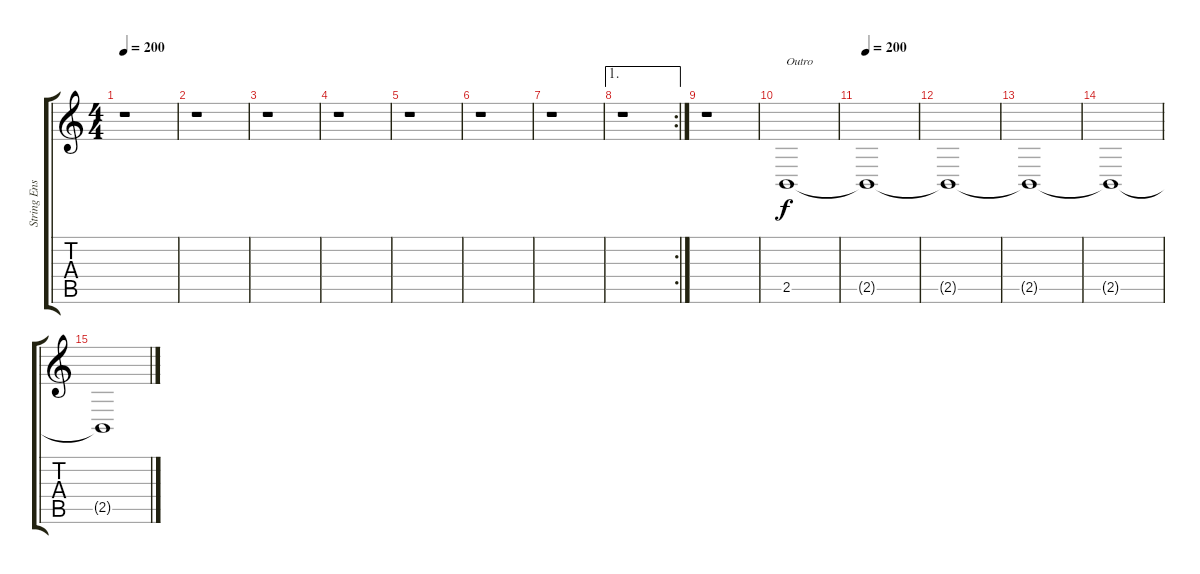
\track ("String Ensemble" "String Ens") {instrument stringensemble1}
\staff {score tabs}
\tuning (E4 B3 G3 D3 A2 E2) {hide}
\ts (4 4)
\tempo 200
\clef g2
\ks c
r.1{dy f} |
r.1 |
r.1 |
r.1 |
r.1 |
r.1 |
r.1 |
\ae 1
\rc 2
r.1 |
r.1 |
2.5.1{txt "Outro"} |
\tempo 200
2.5{t}.1 |
2.5{t}.1 |
2.5{t}.1 |
2.5{t}.1 |
2.5{t}.1
